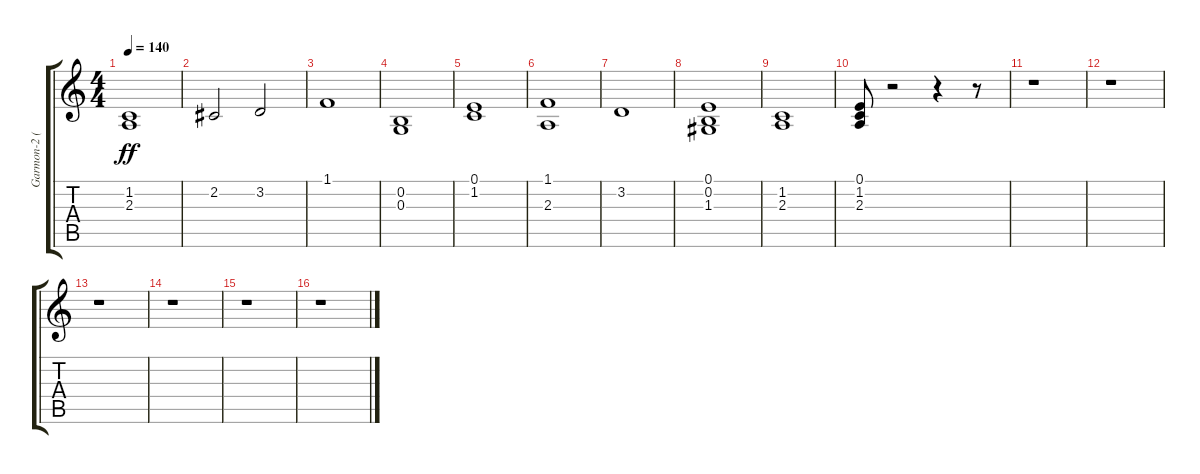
\track ("Garmon-2 (Aahs)" "Garmon-2 (") {instrument choiraahs}
\staff {score tabs}
\tuning (E4 B3 G3 D3 A2 E2) {hide}
\ts (4 4)
\tempo 140
\clef g2
\ks c
(1.2 2.3).1{dy ff} |
2.2.2 3.2.2 |
1.1.1 |
(0.2 0.3).1 |
(0.1 1.2).1 |
(1.1 2.3).1 |
3.2.1 |
(0.1 0.2 1.3).1 |
(1.2 2.3).1 |
(0.1 1.2 2.3).8 r.2 r.4 r.8 |
r.1 |
r.1 |
r.1 |
r.1 |
r.1 |
r.1
